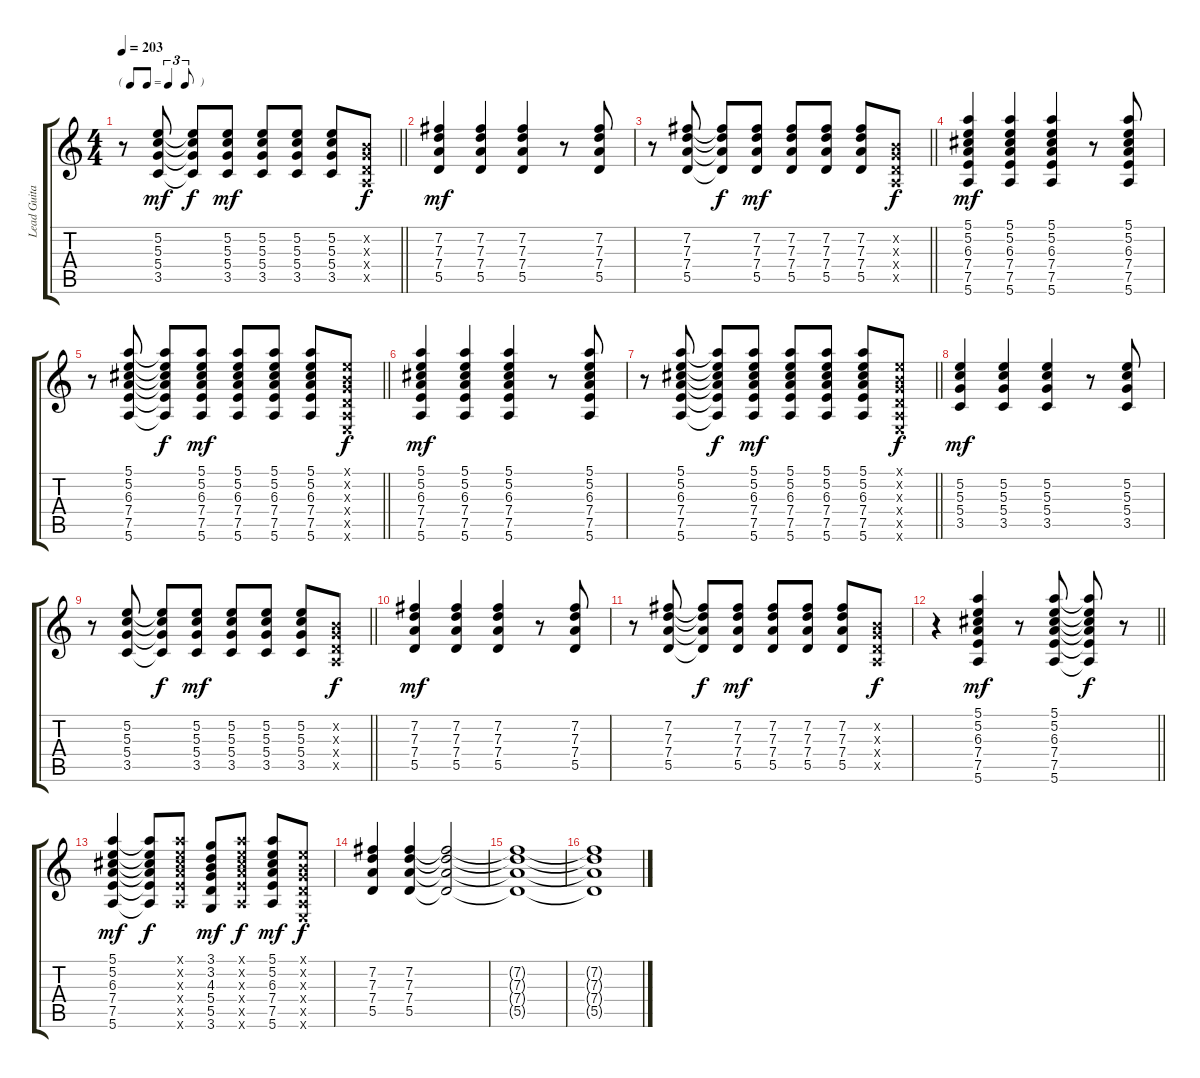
\track ("Lead Guitar" "Lead Guita") {instrument overdrivenguitar}
\staff {score tabs}
\tuning (E4 B3 G3 D3 A2 E2) {hide}
\ts (4 4)
\tf triplet8th
\tempo 203
\clef g2
\barLineRight lightlight
\ks c
r.8{dy mf} (5.2 5.3 5.4 3.5).8 (5.2{t} 5.3{t} 5.4{t} 3.5{t}).8{dy f} (5.2 5.3 5.4 3.5).8{dy mf} (5.2 5.3 5.4 3.5).8 (5.2 5.3 5.4 3.5).8 (5.2 5.3 5.4 3.5).8 (0.2{x} 0.3{x} 0.4{x} 0.5{x}).8{dy f} |
(7.2 7.3 7.4 5.5).4{dy mf} (7.2 7.3 7.4 5.5).4 (7.2 7.3 7.4 5.5).4 r.8 (7.2 7.3 7.4 5.5).8 |
\barLineRight lightlight
r.8 (7.2 7.3 7.4 5.5).8 (7.2{t} 7.3{t} 7.4{t} 5.5{t}).8{dy f} (7.2 7.3 7.4 5.5).8{dy mf} (7.2 7.3 7.4 5.5).8 (7.2 7.3 7.4 5.5).8 (7.2 7.3 7.4 5.5).8 (0.2{x} 0.3{x} 0.4{x} 0.5{x}).8{dy f} |
(5.1 5.2 6.3 7.4 7.5 5.6).4{dy mf} (5.1 5.2 6.3 7.4 7.5 5.6).4 (5.1 5.2 6.3 7.4 7.5 5.6).4 r.8 (5.1 5.2 6.3 7.4 7.5 5.6).8 |
\barLineRight lightlight
r.8 (5.1 5.2 6.3 7.4 7.5 5.6).8 (5.1{t} 5.2{t} 6.3{t} 7.4{t} 7.5{t} 5.6{t}).8{dy f} (5.1 5.2 6.3 7.4 7.5 5.6).8{dy mf} (5.1 5.2 6.3 7.4 7.5 5.6).8 (5.1 5.2 6.3 7.4 7.5 5.6).8 (5.1 5.2 6.3 7.4 7.5 5.6).8 (0.1{x} 0.2{x} 0.3{x} 0.4{x} 0.5{x} 0.6{x}).8{dy f} |
(5.1 5.2 6.3 7.4 7.5 5.6).4{dy mf} (5.1 5.2 6.3 7.4 7.5 5.6).4 (5.1 5.2 6.3 7.4 7.5 5.6).4 r.8 (5.1 5.2 6.3 7.4 7.5 5.6).8 |
\barLineRight lightlight
r.8 (5.1 5.2 6.3 7.4 7.5 5.6).8 (5.1{t} 5.2{t} 6.3{t} 7.4{t} 7.5{t} 5.6{t}).8{dy f} (5.1 5.2 6.3 7.4 7.5 5.6).8{dy mf} (5.1 5.2 6.3 7.4 7.5 5.6).8 (5.1 5.2 6.3 7.4 7.5 5.6).8 (5.1 5.2 6.3 7.4 7.5 5.6).8 (0.1{x} 0.2{x} 0.3{x} 0.4{x} 0.5{x} 0.6{x}).8{dy f} |
(5.2 5.3 5.4 3.5).4{dy mf} (5.2 5.3 5.4 3.5).4 (5.2 5.3 5.4 3.5).4 r.8 (5.2 5.3 5.4 3.5).8 |
\barLineRight lightlight
r.8 (5.2 5.3 5.4 3.5).8 (5.2{t} 5.3{t} 5.4{t} 3.5{t}).8{dy f} (5.2 5.3 5.4 3.5).8{dy mf} (5.2 5.3 5.4 3.5).8 (5.2 5.3 5.4 3.5).8 (5.2 5.3 5.4 3.5).8 (0.2{x} 0.3{x} 0.4{x} 0.5{x}).8{dy f} |
(7.2 7.3 7.4 5.5).4{dy mf} (7.2 7.3 7.4 5.5).4 (7.2 7.3 7.4 5.5).4 r.8 (7.2 7.3 7.4 5.5).8 |
r.8 (7.2 7.3 7.4 5.5).8 (7.2{t} 7.3{t} 7.4{t} 5.5{t}).8{dy f} (7.2 7.3 7.4 5.5).8{dy mf} (7.2 7.3 7.4 5.5).8 (7.2 7.3 7.4 5.5).8 (7.2 7.3 7.4 5.5).8 (0.2{x} 0.3{x} 0.4{x} 0.5{x}).8{dy f} |
\barLineRight lightlight
r.4 (5.1 5.2 6.3 7.4 7.5 5.6).4{dy mf} r.8 (5.1 5.2 6.3 7.4 7.5 5.6).8 (5.1{t} 5.2{t} 6.3{t} 7.4{t} 7.5{t} 5.6{t}).8{dy f} r.8 |
(5.1 5.2 6.3 7.4 7.5 5.6).4{dy mf} (5.1{t} 5.2{t} 6.3{t} 7.4{t} 7.5{t} 5.6{t}).8{dy f} (5.1{x} 5.2{x} 6.3{x} 7.4{x} 7.5{x} 5.6{x}).8 (3.1 3.2 4.3 5.4 5.5 3.6).8{dy mf} (5.1{x} 5.2{x} 6.3{x} 7.4{x} 7.5{x} 5.6{x}).8{dy f} (5.1 5.2 6.3 7.4 7.5 5.6).8{dy mf} (0.1{x} 0.2{x} 0.3{x} 0.4{x} 0.5{x} 0.6{x}).8{dy f} |
(7.2 7.3 7.4 5.5).4 (7.2 7.3 7.4 5.5).4 (7.2{t} 7.3{t} 7.4{t} 5.5{t}).2 |
(7.2{t} 7.3{t} 7.4{t} 5.5{t}).1 |
(7.2{t} 7.3{t} 7.4{t} 5.5{t}).1
